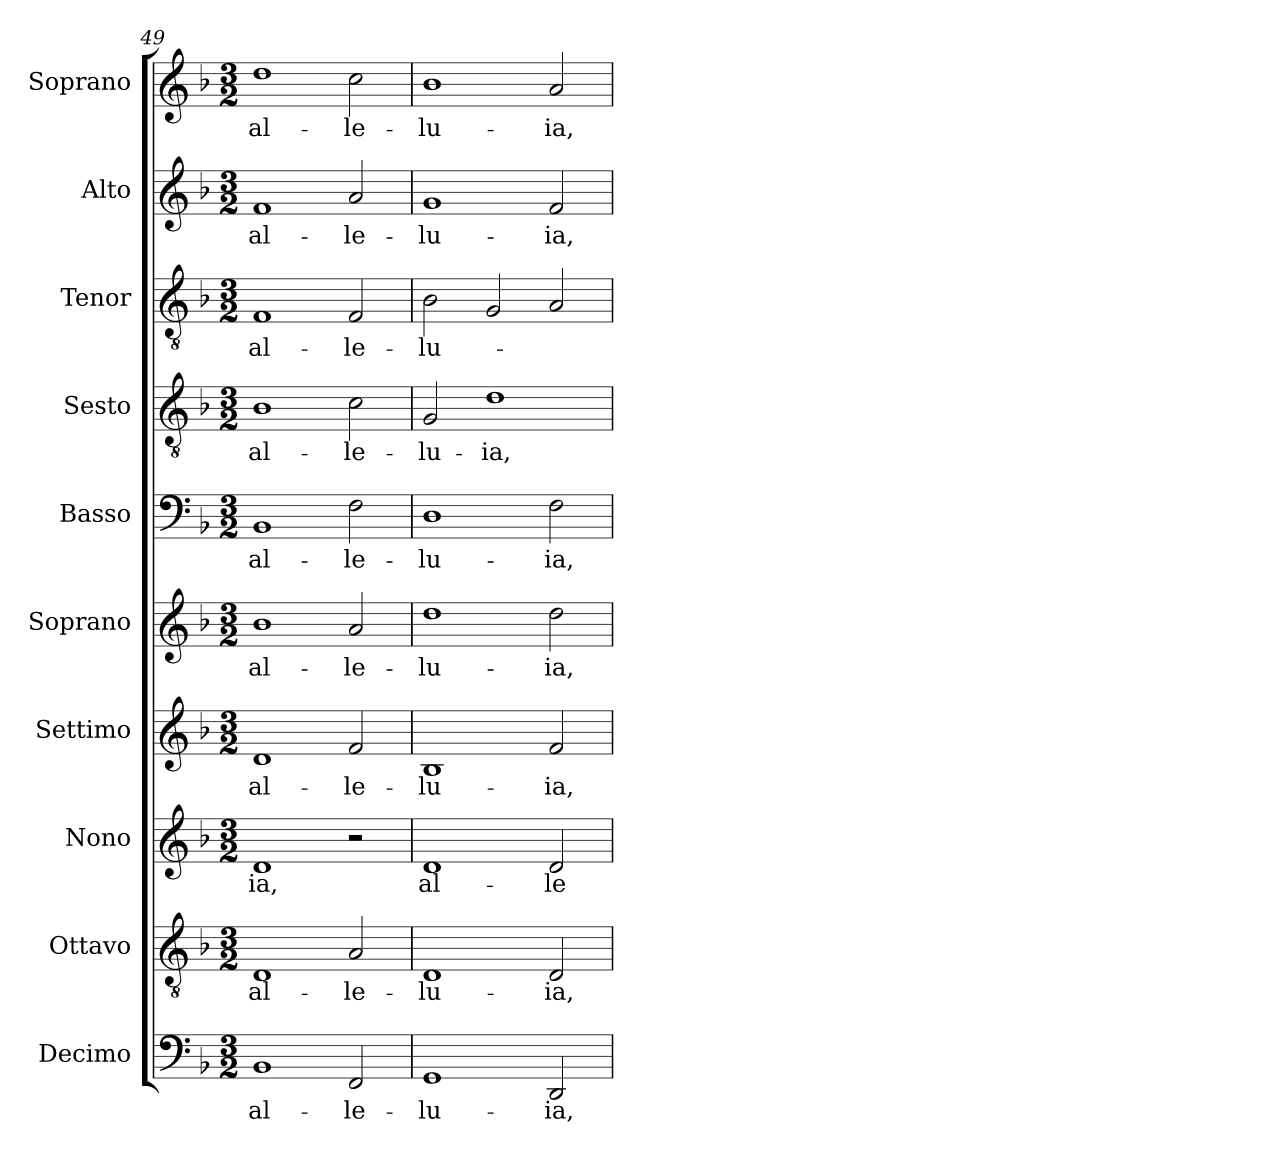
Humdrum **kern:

**kern	**text	**kern	**text	**kern	**text	**kern	**text	**kern	**text	**kern	**text	**kern	**text	**kern	**text	**kern	**text	**kern	**text
*part10	*part10	*part9	*part9	*part8	*part8	*part7	*part7	*part6	*part6	*part5	*part5	*part4	*part4	*part3	*part3	*part2	*part2	*part1	*part1
*staff10	*staff10	*staff9	*staff9	*staff8	*staff8	*staff7	*staff7	*staff6	*staff6	*staff5	*staff5	*staff4	*staff4	*staff3	*staff3	*staff2	*staff2	*staff1	*staff1
*I"Decimo	*	*I"Ottavo	*	*I"Nono	*	*I"Settimo	*	*I"Soprano	*	*I"Basso	*	*I"Sesto	*	*I"Tenor	*	*I"Alto	*	*I"Soprano	*
*I'Dc.	*	*I'Ot.	*	*I'N.	*	*I'St.	*	*I'S.	*	*I'B.	*	*I'Ss.	*	*I'T.	*	*I'A.	*	*I'S.	*
*clefF4	*	*clefGv2	*	*clefG2	*	*clefG2	*	*clefG2	*	*clefF4	*	*clefGv2	*	*clefGv2	*	*clefG2	*	*clefG2	*
*	*	*ITrd7c12	*	*	*	*	*	*	*	*	*	*ITrd7c12	*	*ITrd7c12	*	*	*	*	*
*k[b-]	*	*k[b-]	*	*k[b-]	*	*k[b-]	*	*k[b-]	*	*k[b-]	*	*k[b-]	*	*k[b-]	*	*k[b-]	*	*k[b-]	*
*F:	*	*F:	*	*F:	*	*F:	*	*F:	*	*F:	*	*F:	*	*F:	*	*F:	*	*F:	*
*M3/2	*	*M3/2	*	*M3/2	*	*M3/2	*	*M3/2	*	*M3/2	*	*M3/2	*	*M3/2	*	*M3/2	*	*M3/2	*
=49	=49	=49	=49	=49	=49	=49	=49	=49	=49	=49	=49	=49	=49	=49	=49	=49	=49	=49	=49
!	!LO:LY:b:color=#000000	!	!	!	!	!	!	!	!	!	!	!	!	!	!	!	!	!	!
!	!	!	!LO:LY:b:color=#000000	!	!	!	!	!	!	!	!	!	!	!	!	!	!	!	!
!	!	!	!	!	!LO:LY:b:color=#000000	!	!	!	!	!	!	!	!	!	!	!	!	!	!
!	!	!	!	!	!	!	!LO:LY:b:color=#000000	!	!	!	!	!	!	!	!	!	!	!	!
!	!	!	!	!	!	!	!	!	!LO:LY:b:color=#000000	!	!	!	!	!	!	!	!	!	!
!	!	!	!	!	!	!	!	!	!	!	!LO:LY:b:color=#000000	!	!	!	!	!	!	!	!
!	!	!	!	!	!	!	!	!	!	!	!	!	!LO:LY:b:color=#000000	!	!	!	!	!	!
!	!	!	!	!	!	!	!	!	!	!	!	!	!	!	!LO:LY:b:color=#000000	!	!	!	!
!	!	!	!	!	!	!	!	!	!	!	!	!	!	!	!	!	!LO:LY:b:color=#000000	!	!
!	!	!	!	!	!	!	!	!	!	!	!	!	!	!	!	!	!	!	!LO:LY:b:color=#000000
1BB-i	al-	1DDi	al-	1di	-ia,	1di	al-	1b-i	al-	1BB-i	al-	1BB-i	al-	1FFi	al-	1fi	al-	1ddi	al-
!	!LO:LY:b:color=#000000	!	!	!	!	!	!	!	!	!	!	!	!	!	!	!	!	!	!
!	!	!	!LO:LY:b:color=#000000	!	!	!	!	!	!	!	!	!	!	!	!	!	!	!	!
!	!	!	!	!	!	!	!LO:LY:b:color=#000000	!	!	!	!	!	!	!	!	!	!	!	!
!	!	!	!	!	!	!	!	!	!LO:LY:b:color=#000000	!	!	!	!	!	!	!	!	!	!
!	!	!	!	!	!	!	!	!	!	!	!LO:LY:b:color=#000000	!	!	!	!	!	!	!	!
!	!	!	!	!	!	!	!	!	!	!	!	!	!LO:LY:b:color=#000000	!	!	!	!	!	!
!	!	!	!	!	!	!	!	!	!	!	!	!	!	!	!LO:LY:b:color=#000000	!	!	!	!
!	!	!	!	!	!	!	!	!	!	!	!	!	!	!	!	!	!LO:LY:b:color=#000000	!	!
!	!	!	!	!	!	!	!	!	!	!	!	!	!	!	!	!	!	!	!LO:LY:b:color=#000000
2FFi/	-le-	2AAi/	-le-	2r	.	2fi/	-le-	2ai/	-le-	2Fi\	-le-	2Ci\	-le-	2FFi/	-le-	2ai/	-le-	2cci\	-le-
=50	=50	=50	=50	=50	=50	=50	=50	=50	=50	=50	=50	=50	=50	=50	=50	=50	=50	=50	=50
!	!LO:LY:b:color=#000000	!	!	!	!	!	!	!	!	!	!	!	!	!	!	!	!	!	!
!	!	!	!LO:LY:b:color=#000000	!	!	!	!	!	!	!	!	!	!	!	!	!	!	!	!
!	!	!	!	!	!LO:LY:b:color=#000000	!	!	!	!	!	!	!	!	!	!	!	!	!	!
!	!	!	!	!	!	!	!LO:LY:b:color=#000000	!	!	!	!	!	!	!	!	!	!	!	!
!	!	!	!	!	!	!	!	!	!LO:LY:b:color=#000000	!	!	!	!	!	!	!	!	!	!
!	!	!	!	!	!	!	!	!	!	!	!LO:LY:b:color=#000000	!	!	!	!	!	!	!	!
!	!	!	!	!	!	!	!	!	!	!	!	!	!LO:LY:b:color=#000000	!	!	!	!	!	!
!	!	!	!	!	!	!	!	!	!	!	!	!	!	!	!LO:LY:b:color=#000000	!	!	!	!
!	!	!	!	!	!	!	!	!	!	!	!	!	!	!	!	!	!LO:LY:b:color=#000000	!	!
!	!	!	!	!	!	!	!	!	!	!	!	!	!	!	!	!	!	!	!LO:LY:b:color=#000000
1GGi	-lu-	1DDi	-lu-	1di	al-	1B-i	-lu-	1ddi	-lu-	1Di	-lu-	2GGi/	-lu-	2BB-i\	-lu-	1gi	-lu-	1b-i	-lu-
!	!	!	!	!	!	!	!	!	!	!	!	!	!LO:LY:b:color=#000000	!	!	!	!	!	!
.	.	.	.	.	.	.	.	.	.	.	.	1Di	-ia,	2GGi/	.	.	.	.	.
!	!LO:LY:b:color=#000000	!	!	!	!	!	!	!	!	!	!	!	!	!	!	!	!	!	!
!	!	!	!LO:LY:b:color=#000000	!	!	!	!	!	!	!	!	!	!	!	!	!	!	!	!
!	!	!	!	!	!LO:LY:b:color=#000000	!	!	!	!	!	!	!	!	!	!	!	!	!	!
!	!	!	!	!	!	!	!LO:LY:b:color=#000000	!	!	!	!	!	!	!	!	!	!	!	!
!	!	!	!	!	!	!	!	!	!LO:LY:b:color=#000000	!	!	!	!	!	!	!	!	!	!
!	!	!	!	!	!	!	!	!	!	!	!LO:LY:b:color=#000000	!	!	!	!	!	!	!	!
!	!	!	!	!	!	!	!	!	!	!	!	!	!	!	!	!	!LO:LY:b:color=#000000	!	!
!	!	!	!	!	!	!	!	!	!	!	!	!	!	!	!	!	!	!	!LO:LY:b:color=#000000
2DDi/	-ia,	2DDi/	-ia,	2di/	-le-	2fi/	-ia,	2ddi\	-ia,	2Fi\	-ia,	.	.	2AAi/	.	2fi/	-ia,	2ai/	-ia,
=	=	=	=	=	=	=	=	=	=	=	=	=	=	=	=	=	=	=	=
*-	*-	*-	*-	*-	*-	*-	*-	*-	*-	*-	*-	*-	*-	*-	*-	*-	*-	*-	*-
